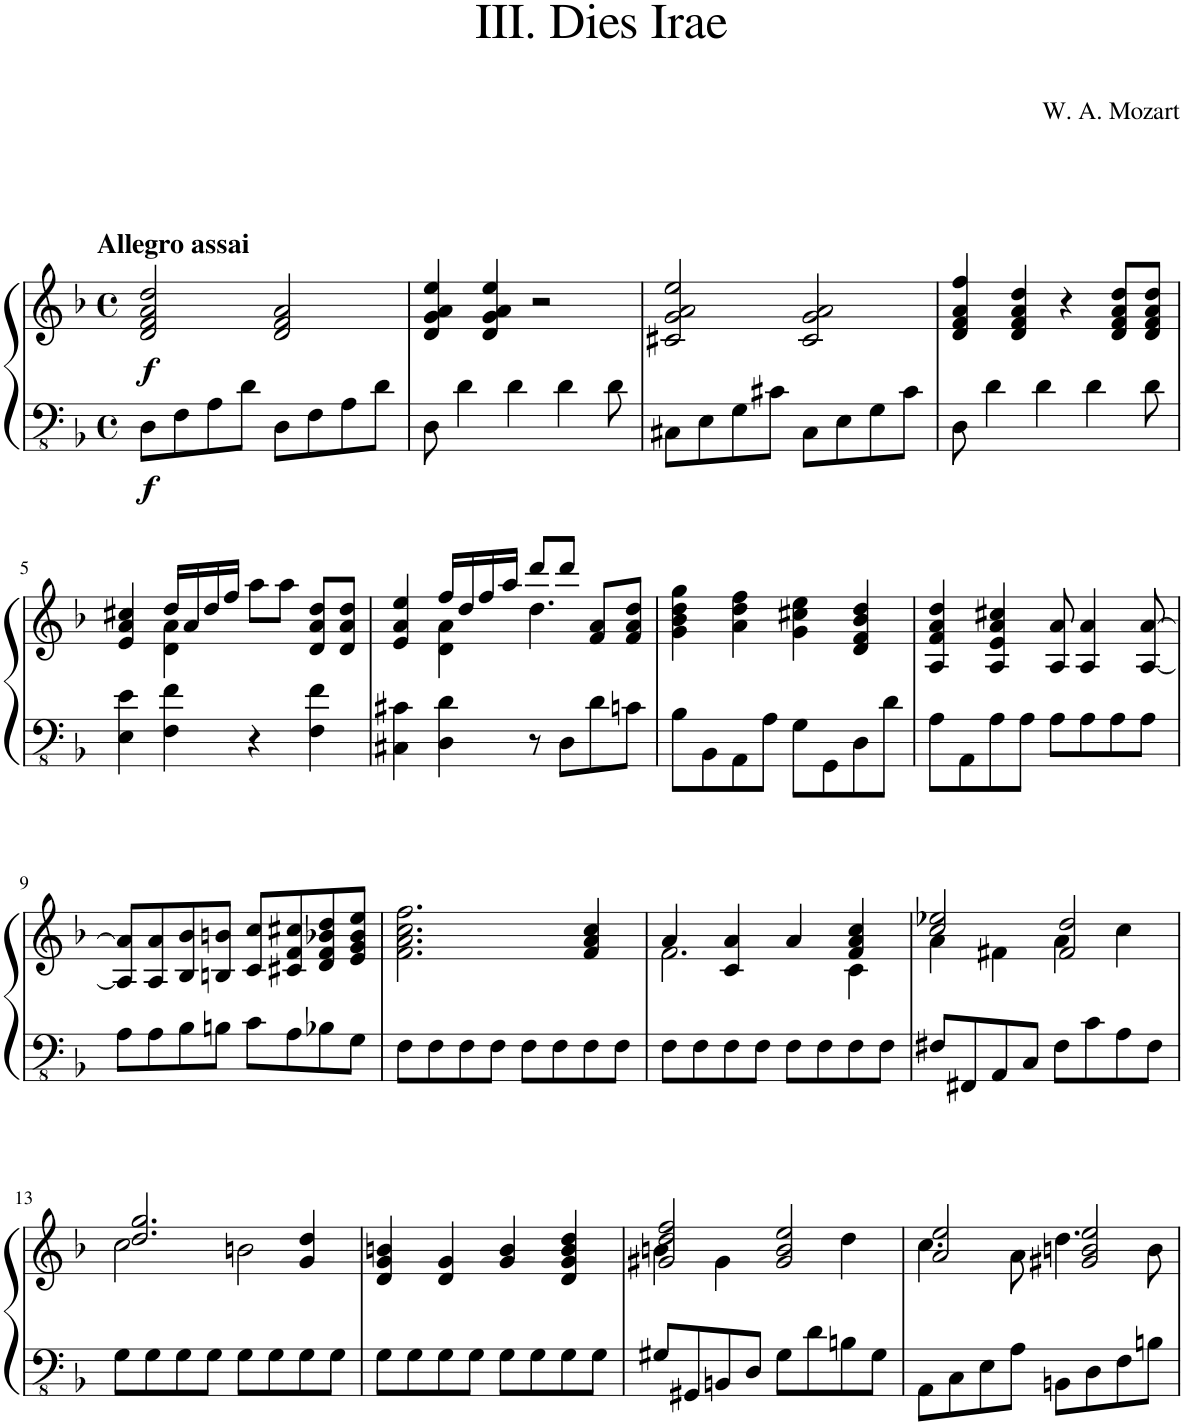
**kern	**kern	**dynam
*part1	*part1	*part1
*staff2	*staff1	*staff1/2
*I"Piano	*	*
*I'Pno.	*	*
*clefFv4	*clefG2	*
*k[b-]	*k[b-]	*
*M4/4	*M4/4	*
*met(c)	*met(c)	*
=1	=1	=1
!	!LO:TX:a:B:t=Allegro assai	!
!	!	!LO:DY:b=2
!	!	!LO:DY:n=1:b
8DD\L	2d/ 2f/ 2a/ 2dd/	f f
8FF\	.	.
8AA\	.	.
8D\J	.	.
8DD\L	2d/ 2f/ 2a/	.
8FF\	.	.
8AA\	.	.
8D\J	.	.
=2	=2	=2
8DD\	4d/ 4g/ 4a/ 4ee/	.
4D\	.	.
.	4d/ 4g/ 4a/ 4ee/	.
4D\	.	.
.	2r	.
4D\	.	.
8D\	.	.
=3	=3	=3
8CC#X\L	2c#X/ 2g/ 2a/ 2ee/	.
8EE\	.	.
8GG\	.	.
8C#X\J	.	.
8CC#\L	2c#/ 2g/ 2a/	.
8EE\	.	.
8GG\	.	.
8C#\J	.	.
=4	=4	=4
8DD\	4d/ 4f/ 4a/ 4ff/	.
4D\	.	.
.	4d/ 4f/ 4a/ 4dd/	.
4D\	.	.
.	4r	.
4D\	.	.
.	8d/ 8f/ 8a/ 8dd/L	.
8D\	8d/ 8f/ 8a/ 8dd/J	.
!!LO:LB:g=z
=5	=5	=5
*	*^	*
4EE\ 4E\	4e/ 4a/ 4cc#X/	4ryy	.
4FF\ 4F\	16dd/LL	4d\ 4a\	.
.	16a/	.	.
.	16dd/	.	.
.	16ff/JJ	.	.
4r	8aa\L	2ryy	.
.	8aa\J	.	.
4FF\ 4F\	8d/ 8a/ 8dd/L	.	.
.	8d/ 8a/ 8dd/J	.	.
=6	=6	=6	=6
*	*	*^	*
4CC#X\ 4C#X\	4e/ 4a/ 4ee/	4ryy	2ryy	.
4DD\ 4D\	16ff/LL	4d\ 4a\	.	.
.	16dd/	.	.	.
.	16ff/	.	.	.
.	16aa/JJ	.	.	.
8r	8ddd/L	2ryy	4.dd\	.
8DD\L	8ddd/J	.	.	.
8D\	8f/ 8a/L	.	.	.
8Cn\J	8f/ 8a/ 8dd/J	.	8ryy	.
*	*v	*v	*v	*
=7	=7	=7
8BB-\L	4g\ 4b-\ 4dd\ 4gg\	.
8BBB-\	.	.
8AAA\	4a\ 4dd\ 4ff\	.
8AA\J	.	.
8GG\L	4g\ 4cc#X\ 4ee\	.
8GGG\	.	.
8DD\	4d/ 4f/ 4b-/ 4dd/	.
8D\J	.	.
=8	=8	=8
8AA\L	4A/ 4f/ 4a/ 4dd/	.
8AAA\	.	.
8AA\	4A/ 4e/ 4a/ 4cc#X/	.
8AA\J	.	.
8AA\L	8A/ 8a/	.
8AA\	4A/ 4a/	.
8AA\	.	.
8AA\J	[8A/ [8a/	.
!!LO:LB:g=z
=9	=9	=9
8AA\L	8A/] 8a/]L	.
8AA\	8A/ 8a/	.
8BB-\	8B-/ 8b-/	.
8BBn\J	8Bn/ 8bn/J	.
8C\L	8c/ 8cc/L	.
8AA\	8c#X/ 8f/ 8cc#X/	.
8BB-X\	8d/ 8f/ 8b-X/ 8dd/	.
8GG\J	8e/ 8g/ 8b-/ 8ee/J	.
=10	=10	=10
8FF\L	2.f\ 2.a\ 2.cc\ 2.ff\	.
8FF\	.	.
8FF\	.	.
8FF\J	.	.
8FF\L	.	.
8FF\	.	.
8FF\	4f/ 4a/ 4cc/	.
8FF\J	.	.
=11	=11	=11
*	*^	*
8FF\L	4a/	2.f\	.
8FF\	.	.	.
8FF\	4c/ 4a/	.	.
8FF\J	.	.	.
8FF\L	4a/	.	.
8FF\	.	.	.
8FF\	4f/ 4a/ 4cc/	4c\	.
8FF\J	.	.	.
=12	=12	=12	=12
8FF#X/L	2cc/ 2ee-X/	4a\	.
8FFF#X/	.	.	.
8AAA/	.	4f#X\	.
8CC/J	.	.	.
8FF#\L	2f#/ 2dd/	4a\	.
8C\	.	.	.
8AA\	.	4cc\	.
8FF#\J	.	.	.
!!LO:LB:g=z	!!
=13	=13	=13	=13
8GG\L	2.dd/ 2.gg/	2cc\	.
8GG\	.	.	.
8GG\	.	.	.
8GG\J	.	.	.
8GG\L	.	2bn\	.
8GG\	.	.	.
8GG\	4g/ 4dd/	.	.
8GG\J	.	.	.
*	*v	*v	*
=14	=14	=14
8GG\L	4d/ 4g/ 4bn/	.
8GG\	.	.
8GG\	4d/ 4g/	.
8GG\J	.	.
8GG\L	4g/ 4b/	.
8GG\	.	.
8GG\	4d/ 4g/ 4b/ 4dd/	.
8GG\J	.	.
=15	=15	=15
*	*^	*
8GG#X/L	2g#X/ 2dd/ 2ff/	4bn\	.
8GGG#X/	.	.	.
8BBBn/	.	4g#\	.
8DD/J	.	.	.
8GG#\L	2g#/ 2b/ 2ee/	4ryy	.
8D\	.	.	.
8BBn\	.	4dd\	.
8GG#\J	.	.	.
=16	=16	=16	=16
8AAA\L	2a/ 2ee/	4.cc\	.
8CC\	.	.	.
8EE\	.	.	.
8AA\J	.	8a\	.
8BBBn\L	2g#X/ 2bn/ 2ee/	4.dd\	.
8DD\	.	.	.
8FF\	.	.	.
8BBn\J	.	8b\	.
*	*v	*v	*
=	=	=
*-	*-	*-
